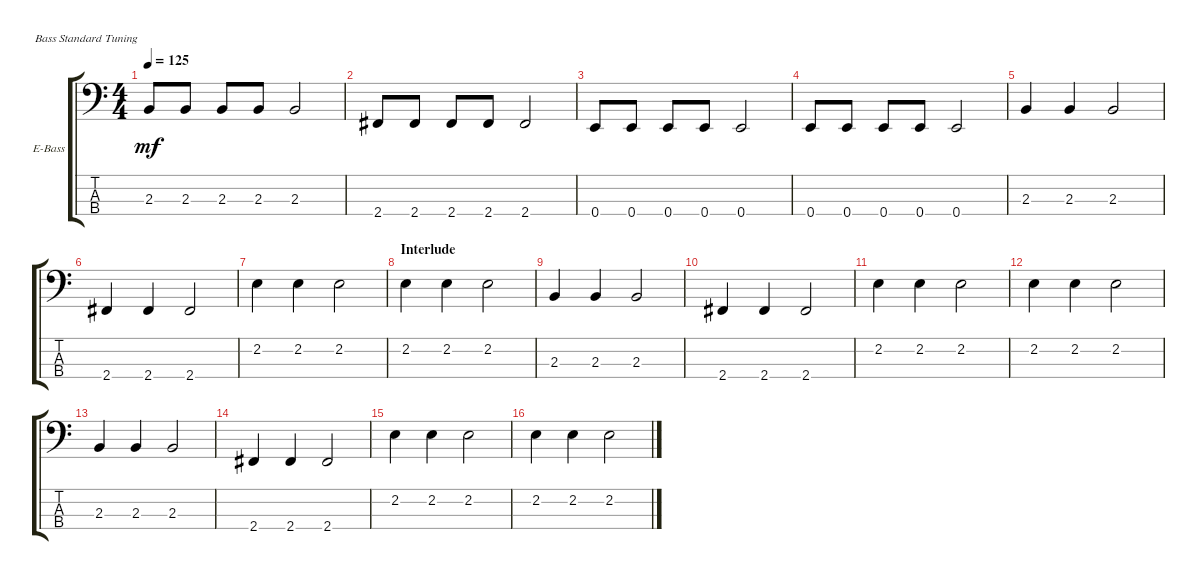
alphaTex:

\defaultSystemsLayout 4
\bracketExtendMode groupsimilarinstruments
\firstSystemTrackNameOrientation horizontal
\otherSystemsTrackNameOrientation horizontal
\track ("Electric Bass" "E-Bass") {instrument electricbassfinger}
\staff {score tabs}
\tuning (G2 D2 A1 E1)
\ts (4 4)
\tempo 125
\clef f4
\ks c
2.3.8{dy mf} 2.3.8 2.3.8 2.3.8 2.3.2 |
2.4.8 2.4.8 2.4.8 2.4.8 2.4.2 |
0.4.8 0.4.8 0.4.8 0.4.8 0.4.2 |
0.4.8 0.4.8 0.4.8 0.4.8 0.4.2 |
2.3.4 2.3.4 2.3.2 |
2.4.4 2.4.4 2.4.2 |
2.2.4 2.2.4 2.2.2 |
\section ("" "Interlude")
2.2.4 2.2.4 2.2.2 |
2.3.4 2.3.4 2.3.2 |
2.4.4 2.4.4 2.4.2 |
2.2.4 2.2.4 2.2.2 |
2.2.4 2.2.4 2.2.2 |
2.3.4 2.3.4 2.3.2 |
2.4.4 2.4.4 2.4.2 |
2.2.4 2.2.4 2.2.2 |
2.2.4 2.2.4 2.2.2
